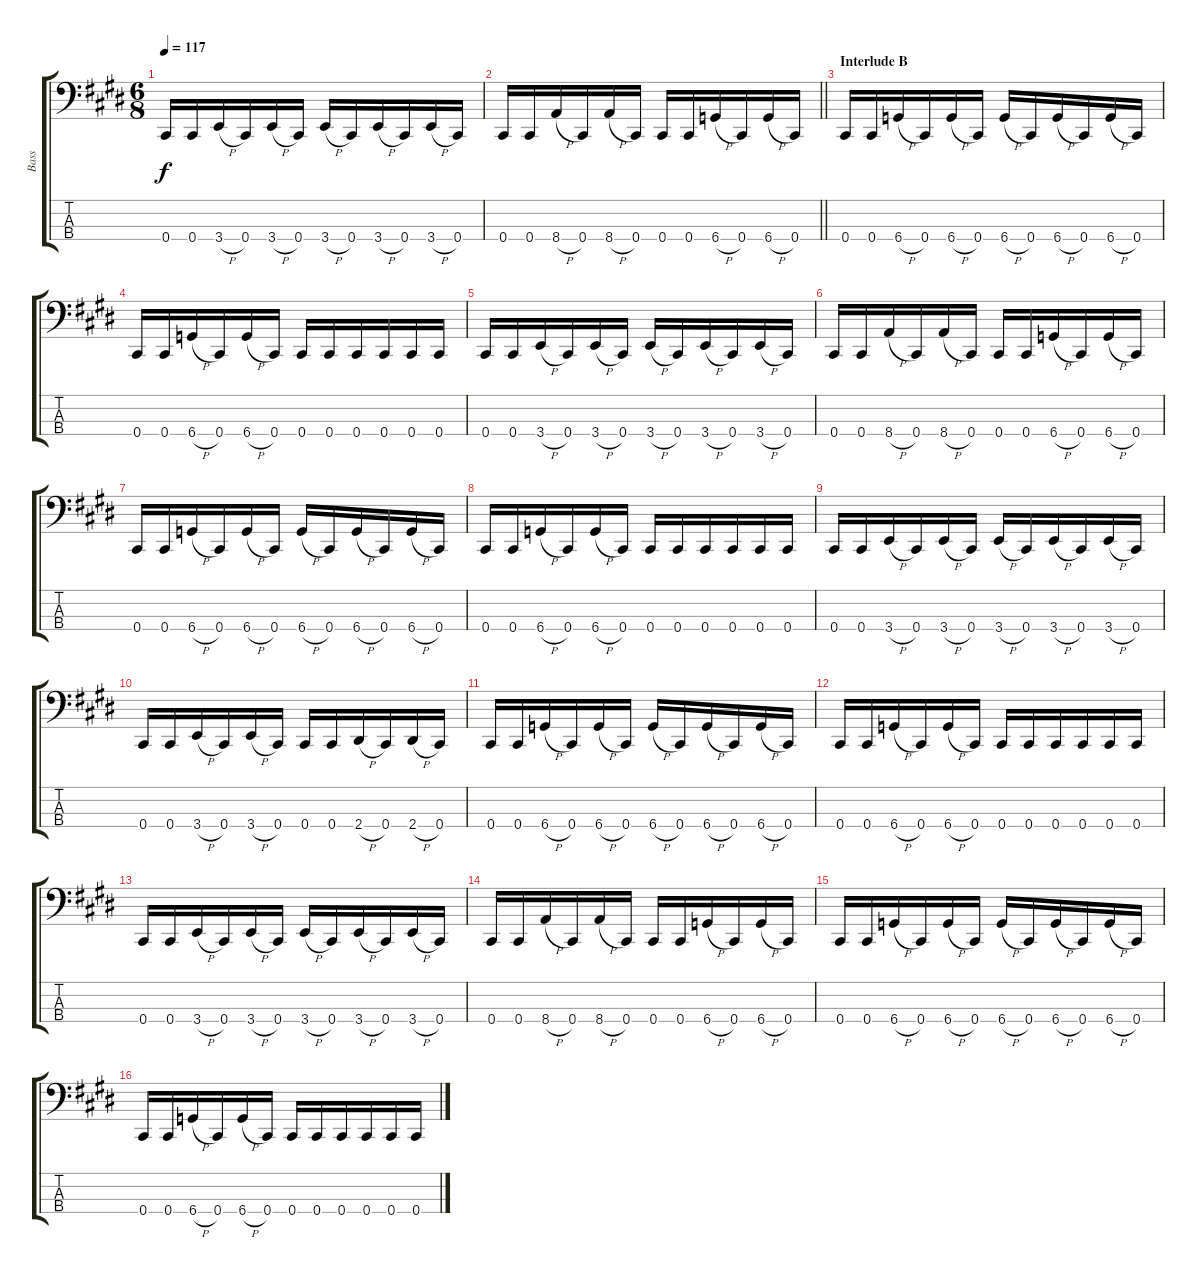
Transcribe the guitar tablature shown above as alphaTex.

\track ("Bass" "Bass") {instrument electricbassfinger}
\staff {score tabs}
\tuning (Gb2 Db2 Ab1 Db1) {hide}
\ts (6 8)
\tempo 117
\clef f4
\ks c#minor
0.4.16{dy f} 0.4.16 3.4{h}.16 0.4.16 3.4{h}.16 0.4.16 3.4{h}.16 0.4.16 3.4{h}.16 0.4.16 3.4{h}.16 0.4.16 |
\barLineRight lightlight
0.4.16 0.4.16 8.4{h}.16 0.4.16 8.4{h}.16 0.4.16 0.4.16 0.4.16 6.4{h}.16 0.4.16 6.4{h}.16 0.4.16 |
\section ("" "Interlude B")
0.4.16 0.4.16 6.4{h}.16 0.4.16 6.4{h}.16 0.4.16 6.4{h}.16 0.4.16 6.4{h}.16 0.4.16 6.4{h}.16 0.4.16 |
0.4.16 0.4.16 6.4{h}.16 0.4.16 6.4{h}.16 0.4.16 0.4.16 0.4.16 0.4.16 0.4.16 0.4.16 0.4.16 |
0.4.16 0.4.16 3.4{h}.16 0.4.16 3.4{h}.16 0.4.16 3.4{h}.16 0.4.16 3.4{h}.16 0.4.16 3.4{h}.16 0.4.16 |
0.4.16 0.4.16 8.4{h}.16 0.4.16 8.4{h}.16 0.4.16 0.4.16 0.4.16 6.4{h}.16 0.4.16 6.4{h}.16 0.4.16 |
0.4.16 0.4.16 6.4{h}.16 0.4.16 6.4{h}.16 0.4.16 6.4{h}.16 0.4.16 6.4{h}.16 0.4.16 6.4{h}.16 0.4.16 |
0.4.16 0.4.16 6.4{h}.16 0.4.16 6.4{h}.16 0.4.16 0.4.16 0.4.16 0.4.16 0.4.16 0.4.16 0.4.16 |
0.4.16 0.4.16 3.4{h}.16 0.4.16 3.4{h}.16 0.4.16 3.4{h}.16 0.4.16 3.4{h}.16 0.4.16 3.4{h}.16 0.4.16 |
0.4.16 0.4.16 3.4{h}.16 0.4.16 3.4{h}.16 0.4.16 0.4.16 0.4.16 2.4{h}.16 0.4.16 2.4{h}.16 0.4.16 |
0.4.16 0.4.16 6.4{h}.16 0.4.16 6.4{h}.16 0.4.16 6.4{h}.16 0.4.16 6.4{h}.16 0.4.16 6.4{h}.16 0.4.16 |
0.4.16 0.4.16 6.4{h}.16 0.4.16 6.4{h}.16 0.4.16 0.4.16 0.4.16 0.4.16 0.4.16 0.4.16 0.4.16 |
0.4.16 0.4.16 3.4{h}.16 0.4.16 3.4{h}.16 0.4.16 3.4{h}.16 0.4.16 3.4{h}.16 0.4.16 3.4{h}.16 0.4.16 |
0.4.16 0.4.16 8.4{h}.16 0.4.16 8.4{h}.16 0.4.16 0.4.16 0.4.16 6.4{h}.16 0.4.16 6.4{h}.16 0.4.16 |
0.4.16 0.4.16 6.4{h}.16 0.4.16 6.4{h}.16 0.4.16 6.4{h}.16 0.4.16 6.4{h}.16 0.4.16 6.4{h}.16 0.4.16 |
0.4.16 0.4.16 6.4{h}.16 0.4.16 6.4{h}.16 0.4.16 0.4.16 0.4.16 0.4.16 0.4.16 0.4.16 0.4.16
